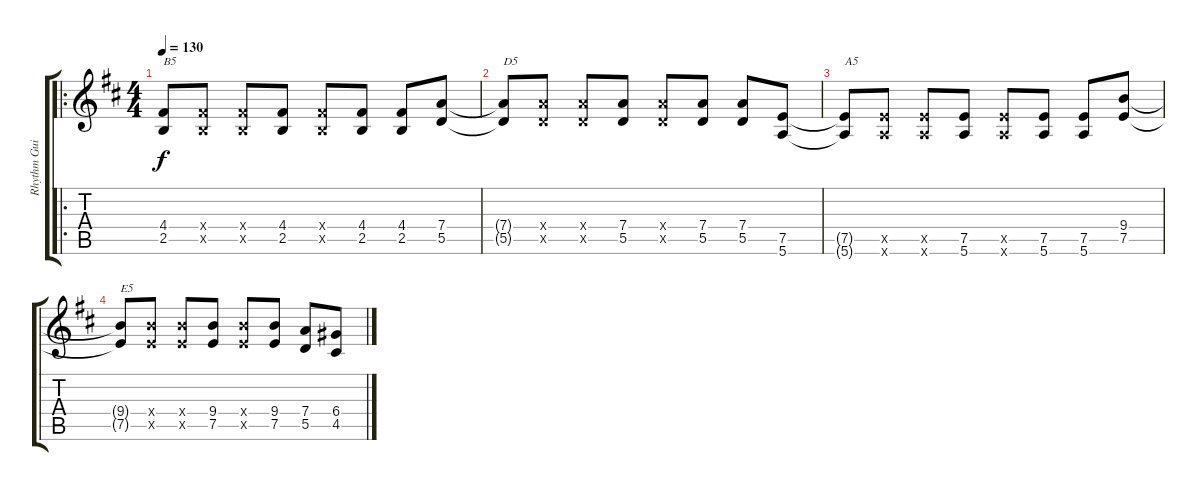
\track ("Rhythm Guitar" "Rhythm Gui") {instrument overdrivenguitar}
\staff {score tabs}
\tuning (E4 B3 G3 D3 A2 E2) {hide}
\ro
\ts (4 4)
\tempo 130
\clef g2
\ks d
(4.4 2.5).8{txt "B5" dy f instrument overdrivenguitar} (4.4{x} 2.5{x}).8 (4.4{x} 2.5{x}).8 (4.4 2.5).8 (4.4{x} 2.5{x}).8 (4.4 2.5).8 (4.4 2.5).8 (7.4 5.5).8 |
(7.4{t} 5.5{t}).8{txt "D5"} (7.4{x} 5.5{x}).8 (7.4{x} 5.5{x}).8 (7.4 5.5).8 (7.4{x} 5.5{x}).8 (7.4 5.5).8 (7.4 5.5).8 (7.5 5.6).8 |
(7.5{t} 5.6{t}).8{txt "A5"} (7.5{x} 5.6{x}).8 (7.5{x} 5.6{x}).8 (7.5 5.6).8 (7.5{x} 5.6{x}).8 (7.5 5.6).8 (7.5 5.6).8 (9.4 7.5).8 |
(9.4{t} 7.5{t}).8{txt "E5"} (9.4{x} 7.5{x}).8 (9.4{x} 7.5{x}).8 (9.4 7.5).8 (9.4{x} 7.5{x}).8 (9.4 7.5).8 (7.4 5.5).8 (6.4 4.5).8
